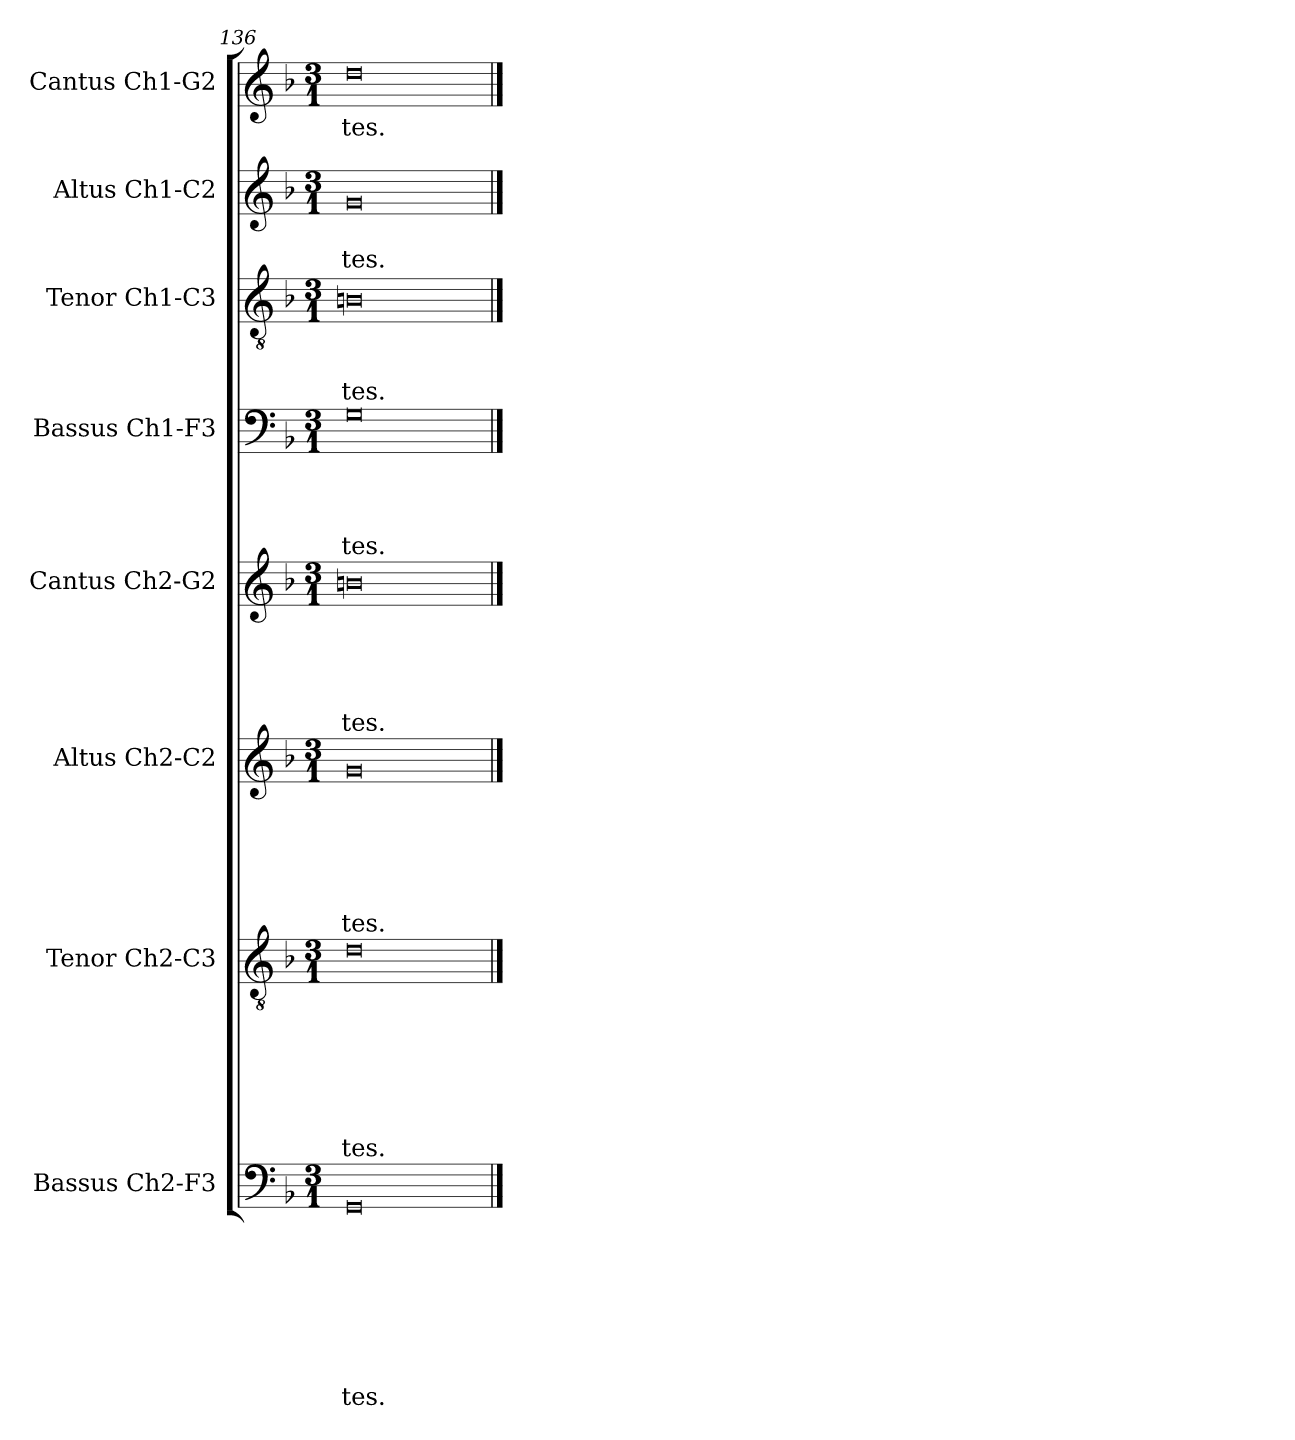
**kern	**text	**text	**text	**text	**text	**text	**text	**text	**kern	**text	**text	**text	**text	**text	**text	**text	**kern	**text	**text	**text	**text	**text	**text	**kern	**text	**text	**text	**text	**text	**kern	**text	**text	**text	**text	**kern	**text	**text	**text	**kern	**text	**text	**kern	**text
*part8	*part8	*part8	*part8	*part8	*part8	*part8	*part8	*part8	*part7	*part7	*part7	*part7	*part7	*part7	*part7	*part7	*part6	*part6	*part6	*part6	*part6	*part6	*part6	*part5	*part5	*part5	*part5	*part5	*part5	*part4	*part4	*part4	*part4	*part4	*part3	*part3	*part3	*part3	*part2	*part2	*part2	*part1	*part1
*staff8	*staff8	*staff8	*staff8	*staff8	*staff8	*staff8	*staff8	*staff8	*staff7	*staff7	*staff7	*staff7	*staff7	*staff7	*staff7	*staff7	*staff6	*staff6	*staff6	*staff6	*staff6	*staff6	*staff6	*staff5	*staff5	*staff5	*staff5	*staff5	*staff5	*staff4	*staff4	*staff4	*staff4	*staff4	*staff3	*staff3	*staff3	*staff3	*staff2	*staff2	*staff2	*staff1	*staff1
*I"Bassus Ch2-F3	*	*	*	*	*	*	*	*	*I"Tenor Ch2-C3	*	*	*	*	*	*	*	*I"Altus Ch2-C2	*	*	*	*	*	*	*I"Cantus Ch2-G2	*	*	*	*	*	*I"Bassus Ch1-F3	*	*	*	*	*I"Tenor Ch1-C3	*	*	*	*I"Altus Ch1-C2	*	*	*I"Cantus Ch1-G2	*
*I'B2	*	*	*	*	*	*	*	*	*I'T2	*	*	*	*	*	*	*	*I'A2	*	*	*	*	*	*	*I'C2	*	*	*	*	*	*I'B	*	*	*	*	*I'T	*	*	*	*I'A	*	*	*I'C	*
*clefF4	*	*	*	*	*	*	*	*	*clefGv2	*	*	*	*	*	*	*	*clefG2	*	*	*	*	*	*	*clefG2	*	*	*	*	*	*clefF4	*	*	*	*	*clefGv2	*	*	*	*clefG2	*	*	*clefG2	*
*k[b-]	*	*	*	*	*	*	*	*	*k[b-]	*	*	*	*	*	*	*	*k[b-]	*	*	*	*	*	*	*k[b-]	*	*	*	*	*	*k[b-]	*	*	*	*	*k[b-]	*	*	*	*k[b-]	*	*	*k[b-]	*
*F:	*	*	*	*	*	*	*	*	*F:	*	*	*	*	*	*	*	*F:	*	*	*	*	*	*	*F:	*	*	*	*	*	*F:	*	*	*	*	*F:	*	*	*	*F:	*	*	*F:	*
*M3/1	*	*	*	*	*	*	*	*	*M3/1	*	*	*	*	*	*	*	*M3/1	*	*	*	*	*	*	*M3/1	*	*	*	*	*	*M3/1	*	*	*	*	*M3/1	*	*	*	*M3/1	*	*	*M3/1	*
=136	=136	=136	=136	=136	=136	=136	=136	=136	=136	=136	=136	=136	=136	=136	=136	=136	=136	=136	=136	=136	=136	=136	=136	=136	=136	=136	=136	=136	=136	=136	=136	=136	=136	=136	=136	=136	=136	=136	=136	=136	=136	=136	=136
!	!	!	!	!	!	!	!	!LO:LY:b	!	!	!	!	!	!	!	!LO:LY:b	!	!	!	!	!	!	!LO:LY:b	!	!	!	!	!	!LO:LY:b	!	!	!	!	!LO:LY:b	!	!	!	!LO:LY:b	!	!	!LO:LY:b	!	!LO:LY:b
0GG	.	.	.	.	.	.	.	-tes.	0d	.	.	.	.	.	.	-tes.	0g	.	.	.	.	.	-tes.	0bn	.	.	.	.	-tes.	0G	.	.	.	-tes.	0Bn	.	.	-tes.	0g	.	-tes.	0dd	-tes.
==	==	==	==	==	==	==	==	==	==	==	==	==	==	==	==	==	==	==	==	==	==	==	==	==	==	==	==	==	==	==	==	==	==	==	==	==	==	==	==	==	==	==	==
*-	*-	*-	*-	*-	*-	*-	*-	*-	*-	*-	*-	*-	*-	*-	*-	*-	*-	*-	*-	*-	*-	*-	*-	*-	*-	*-	*-	*-	*-	*-	*-	*-	*-	*-	*-	*-	*-	*-	*-	*-	*-	*-	*-
